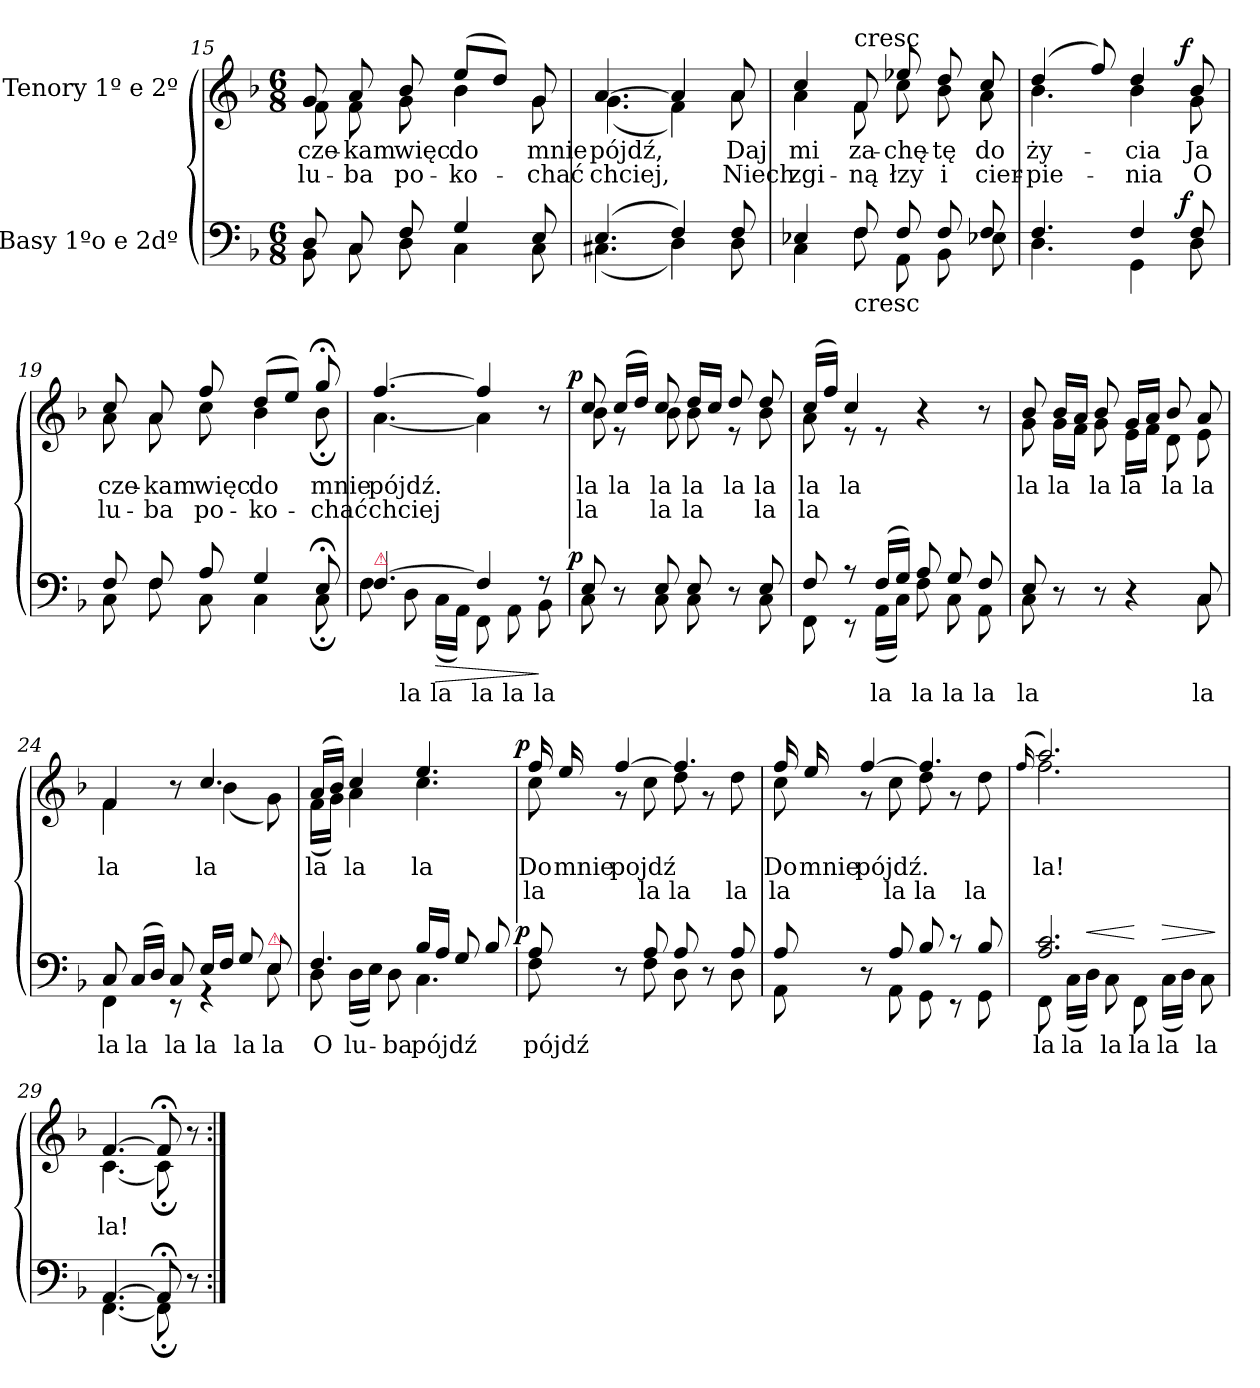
**kern	**text	**dynam	**kern	**text	**text	**dynam
*part2	*part2	*part2	*part1	*part1	*part1	*part1
*staff2	*staff2	*staff2	*staff1	*staff1	*staff1	*staff1
*I"Basy 1ºo e 2dº	*	*	*I"Tenory 1º e 2º	*	*	*
*clefF4	*	*	*clefG2	*	*	*
*	*	*	*ITrd7c12	*	*	*
*k[b-]	*	*	*k[b-]	*	*	*
*M6/8	*	*	*M6/8	*	*	*
=15	=15	=15	=15	=15	=15	=15
*^	*	*	*^	*	*	*
8D/	8BB-\	.	.	8G/	8F\	cze-	lu-	.
8C/	8C\	.	.	8A/	8F\	-kam	-ba	.
8F/	8D\	.	.	8B-/	8G\	więc	po-	.
4G/	4C\	.	.	(8e/L	4B-\	do	-ko-	.
.	.	.	.	8d/J)	.	.	.	.
8E/	8C\	.	.	8G/	8G\	mnie	-chać	.
=16	=16	=16	=16	=16	=16	=16	=16	=16
(4.E/	(4.C#X\	.	.	[4.A/	(4.G\	pójdź,	chciej,	.
4F/)	4D\)	.	.	4A/]	4F\)	.	.	.
8F/	8D\	.	.	8A/	8A\	Daj	Niech	.
=17	=17	=17	=17	=17	=17	=17	=17	=17
4E-X/	4C\	.	.	4c/	4A\	mi	zgi-	.
!	!	!	!	!LO:TX:a:t=cresc	!	!	!	!
!LO:TX:b:t=cresc	!	!	!	!	!	!	!	!
8F/	8F\	.	.	8F/	8F\	za-	-ną	.
8F/	8AA\	.	.	8e-X/	8c\	-chę-	łzy	.
8F/	8BB-\	.	.	8d/	8B-\	-tę	i	.
8F/	8E-X\	.	.	8c/	8A\	do	cier-	.
=18	=18	=18	=18	=18	=18	=18	=18	=18
4.F/	4.D\	.	.	(4d/	4.B-\	ży-	-pie-	.
.	.	.	.	8f/)	.	.	.	.
4F/	4GG\	.	.	4d/	4B-\	-cia	-nia	.
!	!	!	!LO:DY:b:rj	!	!	!	!	!LO:DY:a:rj
8F/	8D\	.	f	8B-/	8G\	Ja	O	f
=19	=19	=19	=19	=19	=19	=19	=19	=19
8F/	8C\	.	.	8c/	8A\	cze-	lu-	.
8F/	8F\	.	.	8A/	8A\	-kam	-ba	.
8A/	8C\	.	.	8f/	8c\	więc	po-	.
4G/	4C\	.	.	(8d/L	4B-\	do	-ko-	.
.	.	.	.	8e/J)	.	.	.	.
8E;</	8C;<\	.	.	8g;</	8B-;<\	mnie	-chać	.
=20	=20	=20	=20	=20	=20	=20	=20	=20
!LO:TX:a:color=crimson:t=⚠	!	!	!	!	!	!	!	!
[4.F/	8F\	.	.	[4.f/	[4.A\	pójdź.	chciej	.
.	8D\	la	.	.	.	.	.	.
!	!	!	!LO:HP:b	!	!	!	!	!
.	(>16C\LL	la	>	.	.	.	.	.
.	16AA\JJ)	.	.	.	.	.	.	.
4F/]	8FF\	la	.	4f/]	4A\]	.	.	.
.	8AA\	la	.	.	.	.	.	.
8r	8BB-\	la	]	8r	8ryy	.	.	.
=21	=21	=21	=21	=21	=21	=21	=21	=21
!	!	!	!LO:DY:b:rj	!	!	!	!	!LO:DY:b:rj
8E/	8C\	.	p	8c/	8B-\	la	la	p
8r	8ryy	.	.	(<16c/LL	8re	la	.	.
.	.	.	.	16d/JJ)	.	.	.	.
8E/	8C\	.	.	8c/	8B-\	la	la	.
8E/	8C\	.	.	16d/LL	8B-\	la	la	.
.	.	.	.	16c/JJ	.	.	.	.
8r	8ryy	.	.	8d/	8re	la	.	.
8E/	8C\	.	.	8d/	8B-\	la	la	.
=22	=22	=22	=22	=22	=22	=22	=22	=22
8F/	8FF\	.	.	(<16c/LL	8A\	la	la	.
.	.	.	.	16f/JJ)	.	.	.	.
8r	8r	.	.	4c/	8re	la	.	.
(16F/LL	(16AA\LL	la	.	.	8r	.	.	.
16G/JJ)	16C\JJ)	.	.	.	.	.	.	.
8A/	8F\	la	.	4r	4.ryy	.	.	.
8G/	8C\	la	.	.	.	.	.	.
8F/	8AA\	la	.	8r	.	.	.	.
=23	=23	=23	=23	=23	=23	=23	=23	=23
8E/	8C\	la	.	8B-/	8G\	la	.	.
8r	2ryy	.	.	16B-/LL	16G\LL	la	.	.
.	.	.	.	16A/JJ	16F\JJ	.	.	.
8r	.	.	.	8B-/	8G\	la	.	.
4r	.	.	.	16G/LL	16E\LL	la	.	.
.	.	.	.	16A/JJ	16F\JJ	.	.	.
.	.	.	.	8B-/	8D\	la	.	.
8C/	8C\	la	.	8A/	8E\	la	.	.
=24	=24	=24	=24	=24	=24	=24	=24	=24
8C/	4FF\	la	.	4F/	4F\	la	.	.
(<16C/LL	.	la	.	.	.	.	.	.
16D/JJ)	.	.	.	.	.	.	.	.
8C/	8r	la	.	8r	8ryy	.	.	.
16E/LL	4r	la	.	4.c/	(4B-\	la	.	.
16F/JJ	.	.	.	.	.	.	.	.
8G/	.	la	.	.	.	.	.	.
!LO:TX:a:color=crimson:t=⚠	!	!	!	!	!	!	!	!
8E/	8E\	la	.	.	8G\)	.	.	.
=25	=25	=25	=25	=25	=25	=25	=25	=25
4.F/	8D\	O	.	(16A/LL	(16F\LL	la	.	.
.	.	.	.	16B-/JJ)	16G\JJ)	.	.	.
.	(>16D\LL	lu-	.	4c/	4A\	la	.	.
.	16E\JJ)	.	.	.	.	.	.	.
.	8D\	-ba	.	.	.	.	.	.
16B-/LL	4.C\	pójdź	.	4.e/	4.c\	la	.	.
16A/JJ	.	.	.	.	.	.	.	.
8G/	.	.	.	.	.	.	.	.
8B-/	.	.	.	.	.	.	.	.
=26	=26	=26	=26	=26	=26	=26	=26	=26
!	!	!	!LO:DY:b:rj	!	!	!	!	!LO:DY:a:rj
8A/	8F\	pójdź	p	16f/	8c\	Do	la	p
.	.	.	.	16e/	.	mnie	.	.
8r	8ryy	.	.	[4f/	8r	pojdź	.	.
8A/	8F\	.	.	.	8c\	.	la	.
8A/	8D\	.	.	4.f/]	8d\	.	la	.
8r	8ryy	.	.	.	8r	.	.	.
8A/	8D\	.	.	.	8d\	.	la	.
=27	=27	=27	=27	=27	=27	=27	=27	=27
8A/	8AA\	.	.	16f/	8c\	Do	la	.
.	.	.	.	16e/	.	mnie	.	.
8r	8ryy	.	.	[4f/	8r	pójdź.	.	.
8A/	8AA\	.	.	.	8c\	.	la	.
8B-/	8GG\	.	.	4.f/]	8d\	.	la	.
8r	8r	.	.	.	8r	.	.	.
8B-/	8GG\	.	.	.	8d\	.	la	.
=28	=28	=28	=28	=28	=28	=28	=28	=28
.	.	.	.	(>16qqf/	.	.	.	.
2.A/ 2.c/	8FF\	la	.	2.a/)	2.f\	la!	.	.
.	(>16C\LL	la	.	.	.	.	.	.
!	!	!	!LO:HP:a	!	!	!	!	!
.	16D\JJ)	.	<	.	.	.	.	.
.	8C\	la	.	.	.	.	.	.
.	8FF\	la	[	.	.	.	.	.
!	!	!	!LO:HP:a	!	!	!	!	!
.	(>16C\LL	la	>	.	.	.	.	.
.	16D\JJ)	.	.	.	.	.	.	.
.	8C\	la	.	.	.	.	.	.
*v	*v	*	*	*	*	*	*	*
*	*	*	*v	*v	*	*	*
.	.	]	.	.	.	.
=29	=29	=29	=29	=29	=29	=29
*^	*	*	*^	*	*	*
[4.AA/	[4.FF\	.	.	[4.F/	[4.C\	la!	.	.
8AA;</]	8FF;<\]	.	.	8F;</]	8C;<\]	.	.	.
8r	8ryy	.	.	8r	8ryy	.	.	.
*v	*v	*	*	*	*	*	*	*
*	*	*	*v	*v	*	*	*
=:|!	=:|!	=:|!	=:|!	=:|!	=:|!	=:|!
*-	*-	*-	*-	*-	*-	*-
